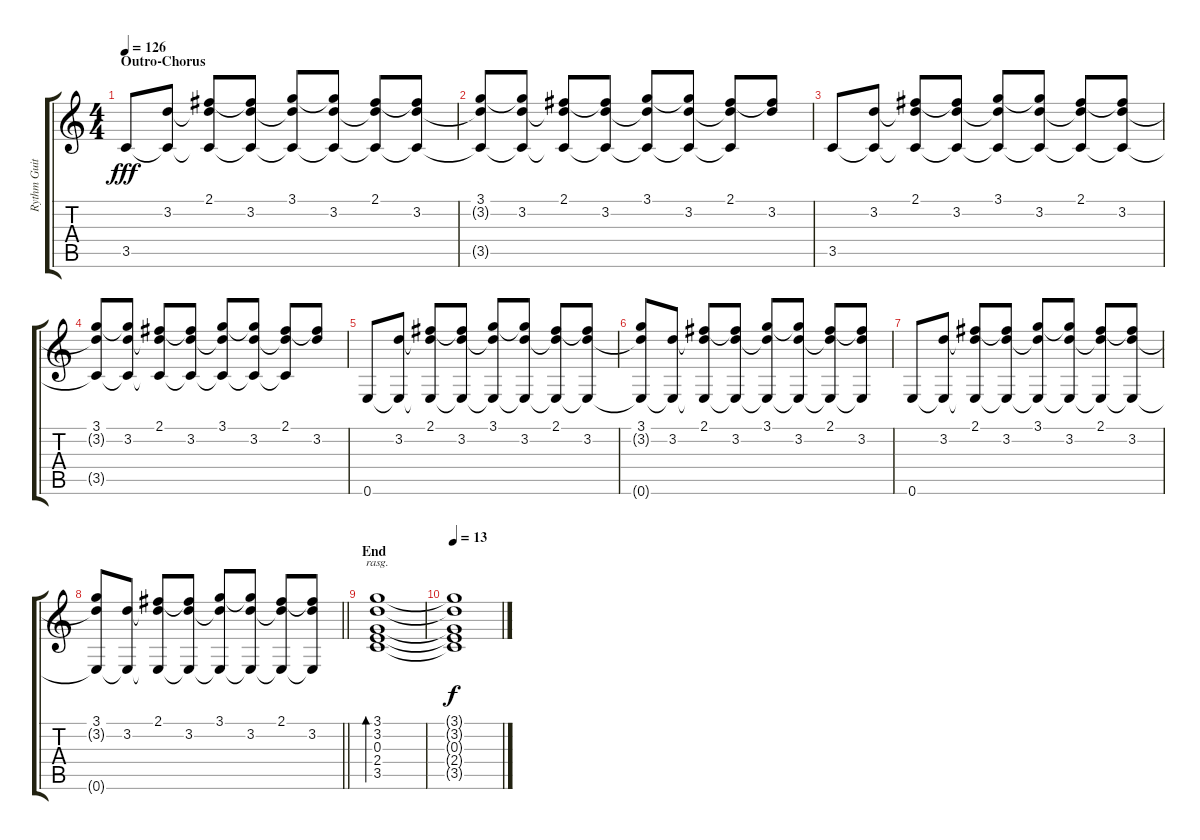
\track ("Rythm Guitar" "Rythm Guit") {instrument acousticguitarsteel}
\staff {score tabs}
\tuning (E4 B3 G3 D3 A2 E2) {hide}
\ts (4 4)
\section ("" "Outro-Chorus")
\tempo 126
\clef g2
\ks c
3.5.8{dy fff} (3.2 3.5{t}).8 (2.1 3.2{t} 3.5{t}).8 (2.1{t} 3.2 3.5{t}).8 (3.1 3.2{t} 3.5{t}).8 (3.1{t} 3.2 3.5{t}).8 (2.1 3.2{t} 3.5{t}).8 (2.1{t} 3.2 3.5{t}).8 |
(3.1 3.2{t} 3.5{t}).8 (3.1{t} 3.2 3.5{t}).8 (2.1 3.2{t} 3.5{t}).8 (2.1{t} 3.2 3.5{t}).8 (3.1 3.2{t} 3.5{t}).8 (3.1{t} 3.2 3.5{t}).8 (2.1 3.2{t} 3.5{t}).8 (2.1{t} 3.2).8 |
3.5.8 (3.2 3.5{t}).8 (2.1 3.2{t} 3.5{t}).8 (2.1{t} 3.2 3.5{t}).8 (3.1 3.2{t} 3.5{t}).8 (3.1{t} 3.2 3.5{t}).8 (2.1 3.2{t} 3.5{t}).8 (2.1{t} 3.2 3.5{t}).8 |
(3.1 3.2{t} 3.5{t}).8 (3.1{t} 3.2 3.5{t}).8 (2.1 3.2{t} 3.5{t}).8 (2.1{t} 3.2 3.5{t}).8 (3.1 3.2{t} 3.5{t}).8 (3.1{t} 3.2 3.5{t}).8 (2.1 3.2{t} 3.5{t}).8 (2.1{t} 3.2).8 |
0.6.8 (3.2 0.6{t}).8 (2.1 3.2{t} 0.6{t}).8 (2.1{t} 3.2 0.6{t}).8 (3.1 3.2{t} 0.6{t}).8 (3.1{t} 3.2 0.6{t}).8 (2.1 3.2{t} 0.6{t}).8 (2.1{t} 3.2 0.6{t}).8 |
(3.1 3.2{t} 0.6{t}).8 (3.2 0.6{t}).8 (2.1 3.2{t} 0.6{t}).8 (2.1{t} 3.2 0.6{t}).8 (3.1 3.2{t} 0.6{t}).8 (3.1{t} 3.2 0.6{t}).8 (2.1 3.2{t} 0.6{t}).8 (2.1{t} 3.2 0.6{t}).8 |
0.6.8 (3.2 0.6{t}).8 (2.1 3.2{t} 0.6{t}).8 (2.1{t} 3.2 0.6{t}).8 (3.1 3.2{t} 0.6{t}).8 (3.1{t} 3.2 0.6{t}).8 (2.1 3.2{t} 0.6{t}).8 (2.1{t} 3.2 0.6{t}).8 |
\barLineRight lightlight
(3.1 3.2{t} 0.6{t}).8 (3.2 0.6{t}).8 (2.1 3.2{t} 0.6{t}).8 (2.1{t} 3.2 0.6{t}).8 (3.1 3.2{t} 0.6{t}).8 (3.1{t} 3.2 0.6{t}).8 (2.1 3.2{t} 0.6{t}).8 (2.1{t} 3.2 0.6{t}).8 |
\section ("" "End")
(3.1 3.2 0.3 2.4 3.5).1{bd 480 rasg ii} |
\tempo 13
(3.1{t} 3.2{t} 0.3{t} 2.4{t} 3.5{t}).1{dy f}
